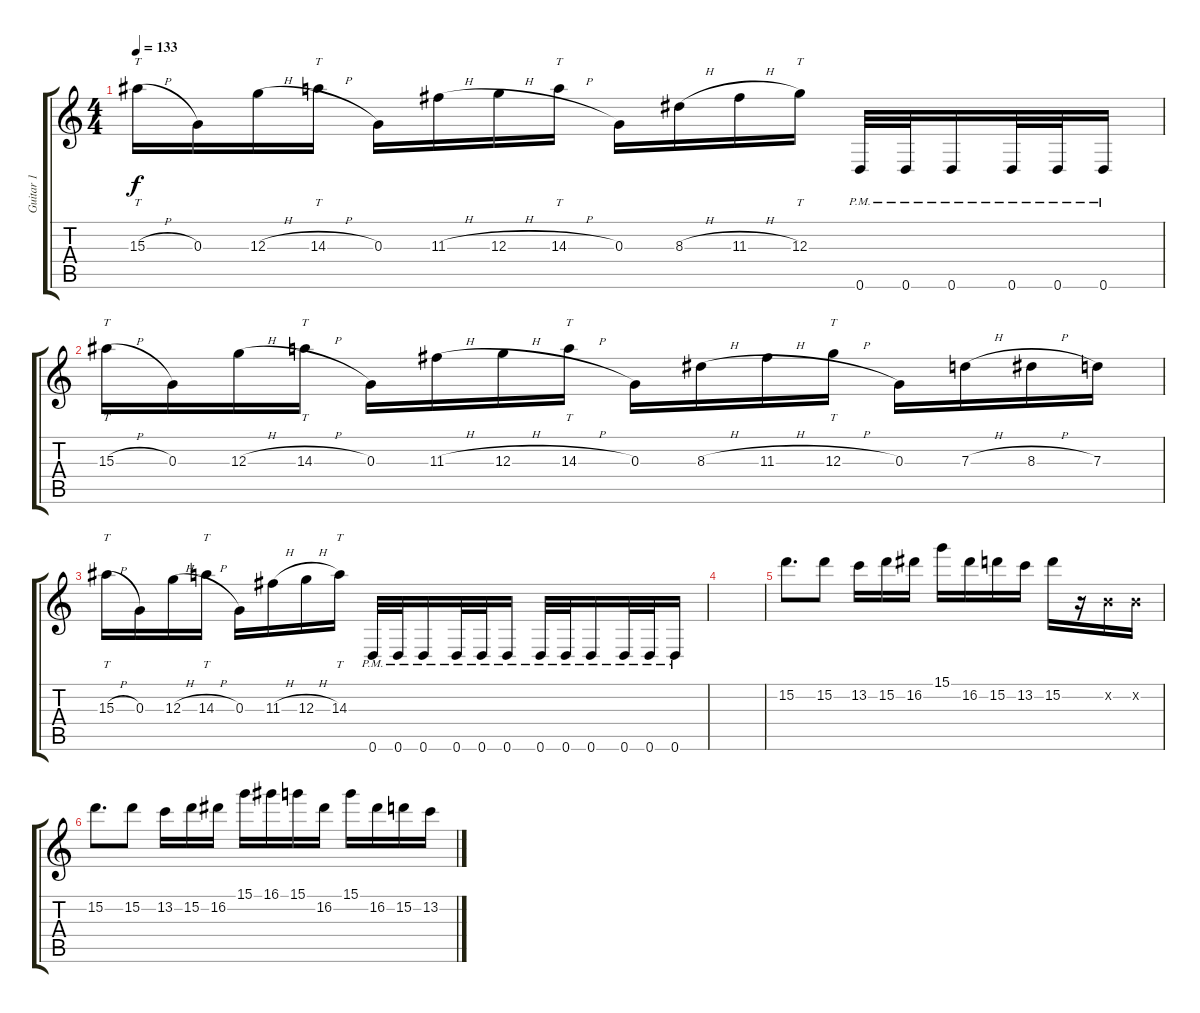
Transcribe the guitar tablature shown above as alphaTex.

\track ("Guitar 1" "Guitar 1") {instrument distortionguitar}
\staff {score tabs}
\tuning (E4 B3 G3 D3 A2 D2) {hide}
\ts (4 4)
\tempo 133
\clef g2
\ks c
15.3{h}.16{tt dy f} 0.3.16 12.3{h}.16 14.3{h}.16{tt} 0.3.16 11.3{h}.16 12.3{h}.16 14.3{h}.16{tt} 0.3.16 8.3{h}.16 11.3{h}.16 12.3.16{tt} 0.6{pm}.32 0.6{pm}.32 0.6{pm}.16 0.6{pm}.32 0.6{pm}.32 0.6{pm}.16 |
15.3{h}.16{tt} 0.3.16 12.3{h}.16 14.3{h}.16{tt} 0.3.16 11.3{h}.16 12.3{h}.16 14.3{h}.16{tt} 0.3.16 8.3{h}.16 11.3{h}.16 12.3{h}.16{tt} 0.3.16 7.3{h}.16 8.3{h}.16 7.3.16 |
15.3{h}.16{tt} 0.3.16 12.3{h}.16 14.3{h}.16{tt} 0.3.16 11.3{h}.16 12.3{h}.16 14.3.16{tt} 0.6{pm}.32 0.6{pm}.32 0.6{pm}.16 0.6{pm}.32 0.6{pm}.32 0.6{pm}.16 0.6{pm}.32 0.6{pm}.32 0.6{pm}.16 0.6{pm}.32 0.6{pm}.32 0.6{pm}.16 |
|
15.2.8{d} 15.2.8 13.2.16 15.2.16 16.2.16 15.1.16 16.2.16 15.2.16 13.2.16 15.2.16 r.16 0.2{x}.16 0.2{x}.16 |
15.2.8{d} 15.2.8 13.2.16 15.2.16 16.2.16 15.1.16 16.1.16 15.1.16 16.2.16 15.1.16 16.2.16 15.2.16 13.2.16
